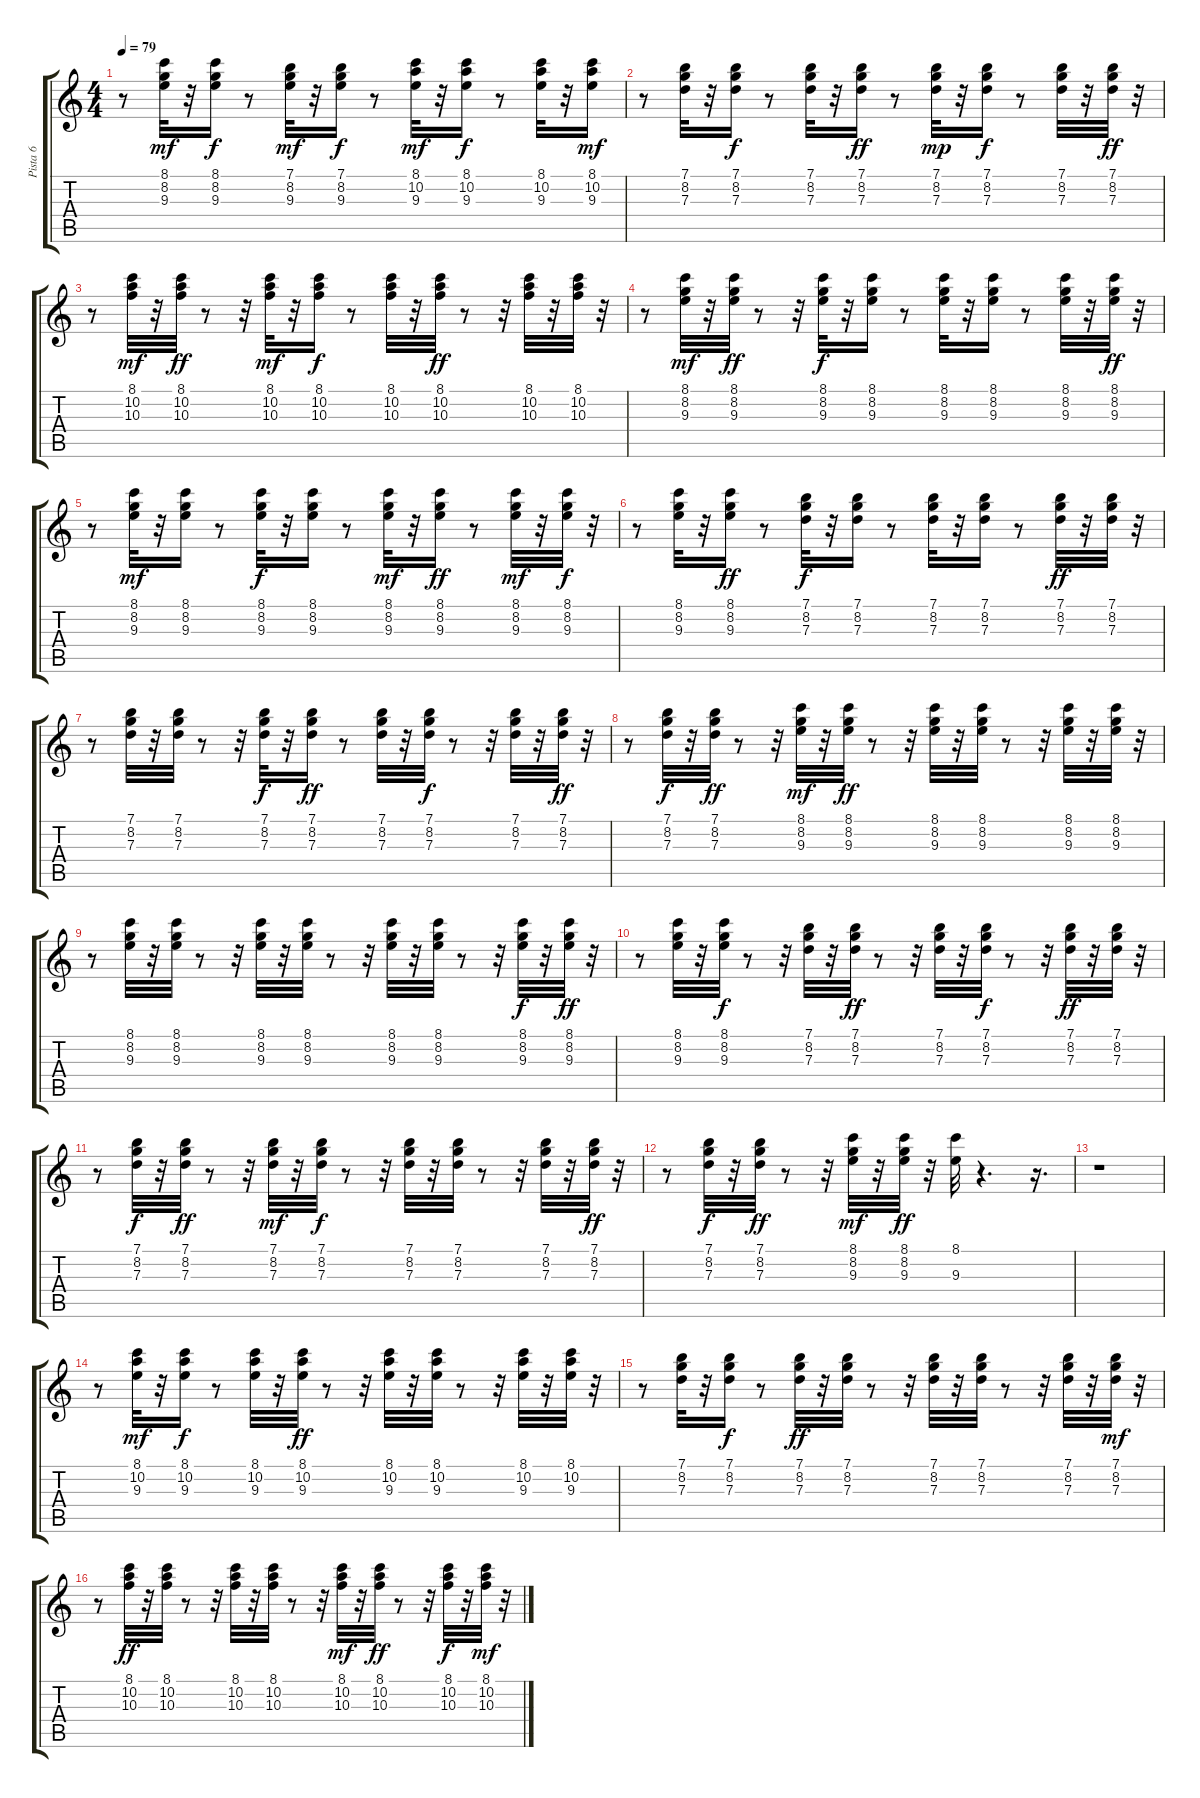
\track ("Pista 6" "Pista 6") {instrument acousticguitarnylon}
\staff {score tabs}
\tuning (E4 B3 G3 D3 A2 E2) {hide}
\ts (4 4)
\tempo 79
\clef g2
\ks c
r.8{dy f} (8.1 8.2 9.3).32{dy mf} r.32 (8.1 8.2 9.3).16{dy f} r.8 (7.1 8.2 9.3).32{dy mf} r.32 (7.1 8.2 9.3).16{dy f} r.8 (8.1 10.2 9.3).32{dy mf} r.32 (8.1 10.2 9.3).16{dy f} r.8 (8.1 10.2 9.3).32 r.32 (8.1 10.2 9.3).16{dy mf} |
r.8 (7.1 8.2 7.3).32 r.32 (7.1 8.2 7.3).16{dy f} r.8 (7.1 8.2 7.3).32 r.32 (7.1 8.2 7.3).16{dy ff} r.8 (7.1 8.2 7.3).32{dy mp} r.32 (7.1 8.2 7.3).16{dy f} r.8 (7.1 8.2 7.3).32 r.32 (7.1 8.2 7.3).32{dy ff} r.32 |
r.8 (8.1 10.2 10.3).32{dy mf} r.32 (8.1 10.2 10.3).32{dy ff} r.8 r.32 (8.1 10.2 10.3).32{dy mf} r.32 (8.1 10.2 10.3).16{dy f} r.8 (8.1 10.2 10.3).32 r.32 (8.1 10.2 10.3).32{dy ff} r.8 r.32 (8.1 10.2 10.3).32 r.32 (8.1 10.2 10.3).32 r.32 |
r.8 (8.1 8.2 9.3).32{dy mf} r.32 (8.1 8.2 9.3).32{dy ff} r.8 r.32 (8.1 8.2 9.3).32{dy f} r.32 (8.1 8.2 9.3).16 r.8 (8.1 8.2 9.3).32 r.32 (8.1 8.2 9.3).16 r.8 (8.1 8.2 9.3).32 r.32 (8.1 8.2 9.3).32{dy ff} r.32 |
r.8 (8.1 8.2 9.3).32{dy mf} r.32 (8.1 8.2 9.3).16 r.8 (8.1 8.2 9.3).32{dy f} r.32 (8.1 8.2 9.3).16 r.8 (8.1 8.2 9.3).32{dy mf} r.32 (8.1 8.2 9.3).16{dy ff} r.8 (8.1 8.2 9.3).32{dy mf} r.32 (8.1 8.2 9.3).32{dy f} r.32 |
r.8 (8.1 8.2 9.3).32 r.32 (8.1 8.2 9.3).16{dy ff} r.8 (7.1 8.2 7.3).32{dy f} r.32 (7.1 8.2 7.3).16 r.8 (7.1 8.2 7.3).32 r.32 (7.1 8.2 7.3).16 r.8 (7.1 8.2 7.3).32{dy ff} r.32 (7.1 8.2 7.3).32 r.32 |
r.8 (7.1 8.2 7.3).32 r.32 (7.1 8.2 7.3).32 r.8 r.32 (7.1 8.2 7.3).32{dy f} r.32 (7.1 8.2 7.3).16{dy ff} r.8 (7.1 8.2 7.3).32 r.32 (7.1 8.2 7.3).32{dy f} r.8 r.32 (7.1 8.2 7.3).32 r.32 (7.1 8.2 7.3).32{dy ff} r.32 |
r.8 (7.1 8.2 7.3).32{dy f} r.32 (7.1 8.2 7.3).32{dy ff} r.8 r.32 (8.1 8.2 9.3).32{dy mf} r.32 (8.1 8.2 9.3).32{dy ff} r.8 r.32 (8.1 8.2 9.3).32 r.32 (8.1 8.2 9.3).32 r.8 r.32 (8.1 8.2 9.3).32 r.32 (8.1 8.2 9.3).32 r.32 |
r.8 (8.1 8.2 9.3).32 r.32 (8.1 8.2 9.3).32 r.8 r.32 (8.1 8.2 9.3).32 r.32 (8.1 8.2 9.3).32 r.8 r.32 (8.1 8.2 9.3).32 r.32 (8.1 8.2 9.3).32 r.8 r.32 (8.1 8.2 9.3).32{dy f} r.32 (8.1 8.2 9.3).32{dy ff} r.32 |
r.8 (8.1 8.2 9.3).32 r.32 (8.1 8.2 9.3).32{dy f} r.8 r.32 (7.1 8.2 7.3).32 r.32 (7.1 8.2 7.3).32{dy ff} r.8 r.32 (7.1 8.2 7.3).32 r.32 (7.1 8.2 7.3).32{dy f} r.8 r.32 (7.1 8.2 7.3).32{dy ff} r.32 (7.1 8.2 7.3).32 r.32 |
r.8 (7.1 8.2 7.3).32{dy f} r.32 (7.1 8.2 7.3).32{dy ff} r.8 r.32 (7.1 8.2 7.3).32{dy mf} r.32 (7.1 8.2 7.3).32{dy f} r.8 r.32 (7.1 8.2 7.3).32 r.32 (7.1 8.2 7.3).32 r.8 r.32 (7.1 8.2 7.3).32 r.32 (7.1 8.2 7.3).32{dy ff} r.32 |
r.8 (7.1 8.2 7.3).32{dy f} r.32 (7.1 8.2 7.3).32{dy ff} r.8 r.32 (8.1 8.2 9.3).32{dy mf} r.32 (8.1 8.2 9.3).32{dy ff} r.32 (8.1 9.3).32 r.4{d} r.16{d} |
r.1 |
r.8 (8.1 10.2 9.3).32{dy mf} r.32 (8.1 10.2 9.3).16{dy f} r.8 (8.1 10.2 9.3).32 r.32 (8.1 10.2 9.3).32{dy ff} r.8 r.32 (8.1 10.2 9.3).32 r.32 (8.1 10.2 9.3).32 r.8 r.32 (8.1 10.2 9.3).32 r.32 (8.1 10.2 9.3).32 r.32 |
r.8 (7.1 8.2 7.3).32 r.32 (7.1 8.2 7.3).16{dy f} r.8 (7.1 8.2 7.3).32{dy ff} r.32 (7.1 8.2 7.3).32 r.8 r.32 (7.1 8.2 7.3).32 r.32 (7.1 8.2 7.3).32 r.8 r.32 (7.1 8.2 7.3).32 r.32 (7.1 8.2 7.3).32{dy mf} r.32 |
r.8 (8.1 10.2 10.3).32{dy ff} r.32 (8.1 10.2 10.3).32 r.8 r.32 (8.1 10.2 10.3).32 r.32 (8.1 10.2 10.3).32 r.8 r.32 (8.1 10.2 10.3).32{dy mf} r.32 (8.1 10.2 10.3).32{dy ff} r.8 r.32 (8.1 10.2 10.3).32{dy f} r.32 (8.1 10.2 10.3).32{dy mf} r.32
